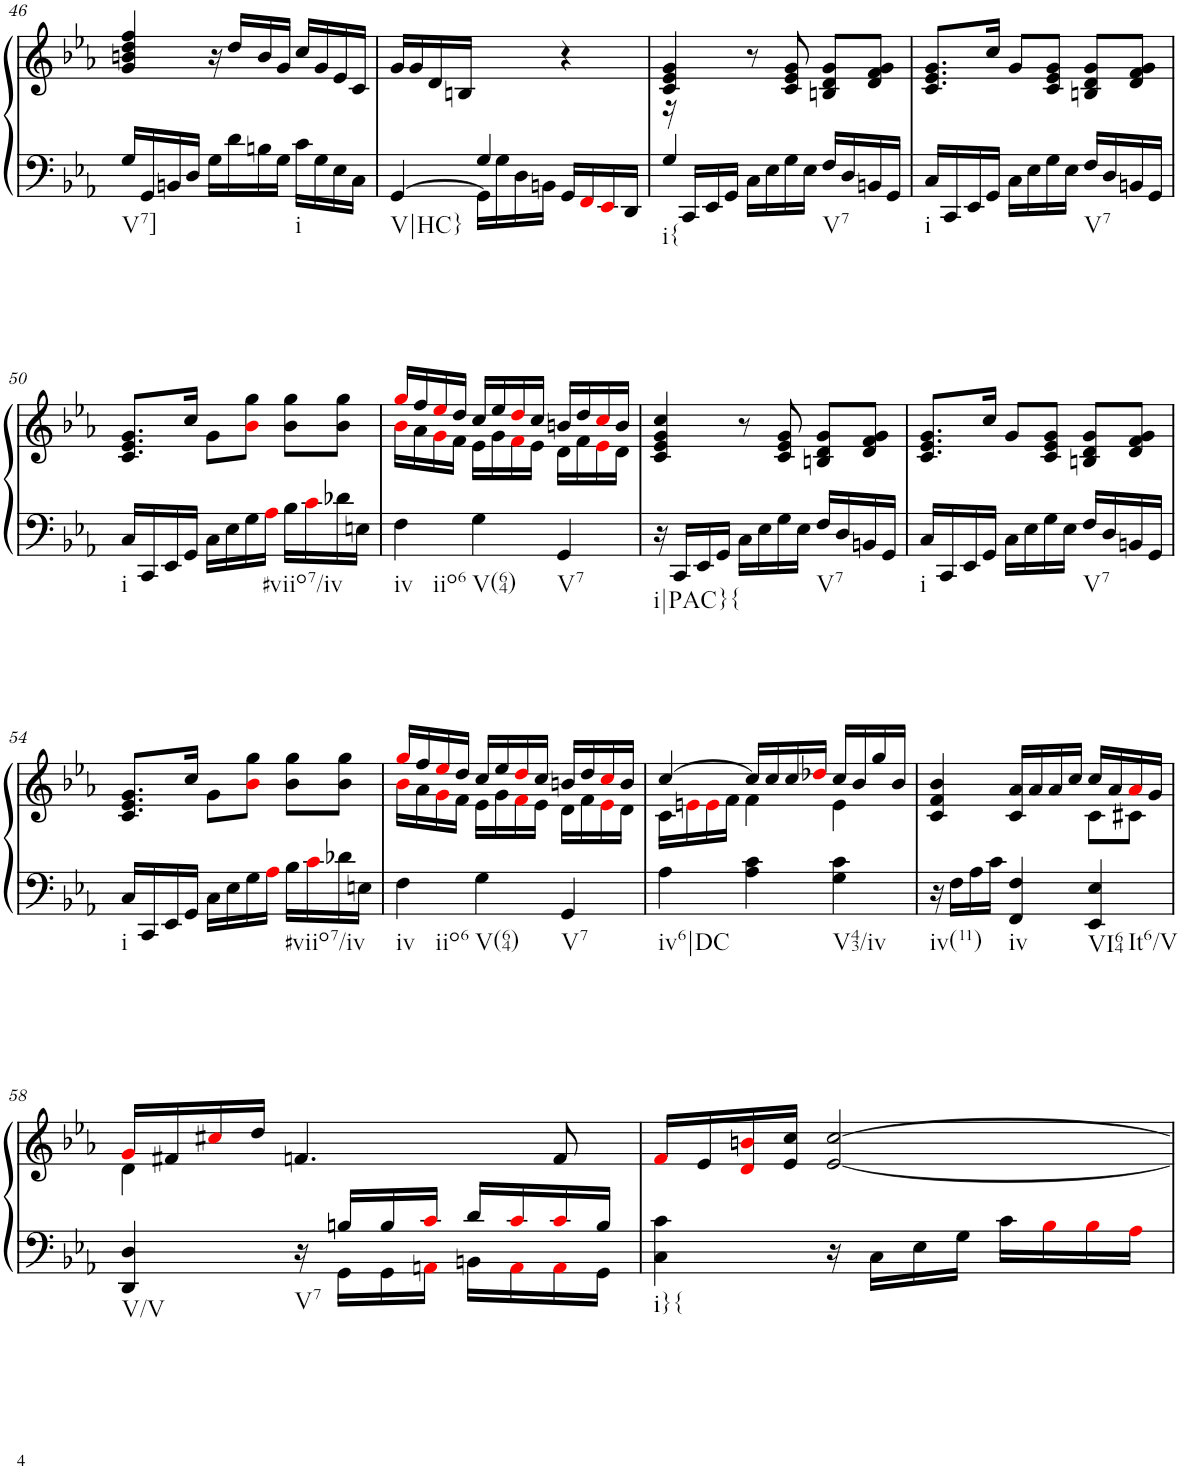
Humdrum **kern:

**kern	**kern
*part1	*part1
*staff2	*staff1
*I"Piano	*
*I'Pno.	*
!!LO:PB:g=z
*clefF4	*clefG2
*k[b-e-a-]	*k[b-e-a-]
*M3/4	*M3/4
=46	=46
!LO:TX:b:t=V7]	!
16G/LL	4g/ 4bn/ 4dd/ 4ff/
16GG/	.
16BBn/	.
16D/JJ	.
16G\LL	16r
16d\	16dd/LL
16Bn\	16b/
16G\JJ	16g/JJ
!LO:TX:b:t=i	!
16c\LL	16cc/LL
16G\	16g/
16E-\	16e-/
16C\JJ	16c/JJ
=47	=47
*^	*
!LO:TX:b:t=V|HC}	!	!
4ryy	[4GG/	16g/LL
.	.	16g/
.	.	16d/
.	.	16Bn/JJ
4G/	16GG\LL]	4ryy
.	16G\	.
.	16D\	.
.	16BBn\JJ	.
4ryy	16GG/LL	4r
.	16FFi/	.
.	16EE-i/	.
.	16DD/JJ	.
=48	=48	=48
!LO:TX:b:t=i{	!	!
16r	4G/	4c/ 4e-/ 4g/
16CC/LL	.	.
16EE-/	.	.
16GG/JJ	.	.
16C\LL	2ryy	8r
16E-\	.	.
16G\	.	8c/ 8e-/ 8g/
16E-\JJ	.	.
!LO:TX:b:t=V7	!	!
16F/LL	.	8Bn/ 8d/ 8g/L
16D/	.	.
16BBn/	.	8d/ 8f/ 8g/J
16GG/JJ	.	.
*v	*v	*
=49	=49
!LO:TX:b:t=i	!
16C/LL	8.c/ 8.e-/ 8.g/L
16CC/	.
16EE-/	.
16GG/JJ	16cc/Jk
16C\LL	8g/L
16E-\	.
16G\	8c/ 8e-/ 8g/J
16E-\JJ	.
!LO:TX:b:t=V7	!
16F/LL	8Bn/ 8d/ 8g/L
16D/	.
16BBn/	8d/ 8f/ 8g/J
16GG/JJ	.
!!LO:LB:g=z
=50	=50
!LO:TX:b:t=i	!
16C/LL	8.c/ 8.e-/ 8.g/L
16CC/	.
16EE-/	.
16GG/JJ	16cc/Jk
16C\LL	8g\L
16E-\	.
16G\	8b-i\ 8gg\J
16A-i\JJ	.
!LO:TX:b:t=#viio7/iv	!
16B-\LL	8b-\ 8gg\L
16ci\	.
16d-X\	8b-\ 8gg\J
16En\JJ	.
=51	=51
*	*^
!LO:TX:b:t=iv	!	!
!LO:TX:b:t=iio6	!	!
4F\	16ggi/LL	16b-i\LL
.	16ff/	16a-\
.	16ee-i/	16gi\
.	16dd/JJ	16f\JJ
!LO:TX:b:t=V(64)	!	!
4G\	16cc/LL	16e-\LL
.	16ee-/	16g\
.	16ddi/	16fi\
.	16cc/JJ	16e-\JJ
!LO:TX:b:t=V7	!	!
4GG/	16bn/LL	16d\LL
.	16dd/	16f\
.	16cci/	16e-i\
.	16b/JJ	16d\JJ
=52	=52	=52
!LO:TX:b:t=i|PAC}{	!	!
*	*v	*v
16r	4c/ 4e-/ 4g/ 4cc/
16CC/LL	.
16EE-/	.
16GG/JJ	.
16C\LL	8r
16E-\	.
16G\	8c/ 8e-/ 8g/
16E-\JJ	.
!LO:TX:b:t=V7	!
16F/LL	8Bn/ 8d/ 8g/L
16D/	.
16BBn/	8d/ 8f/ 8g/J
16GG/JJ	.
=53	=53
!LO:TX:b:t=i	!
16C/LL	8.c/ 8.e-/ 8.g/L
16CC/	.
16EE-/	.
16GG/JJ	16cc/Jk
16C\LL	8g/L
16E-\	.
16G\	8c/ 8e-/ 8g/J
16E-\JJ	.
!LO:TX:b:t=V7	!
16F/LL	8Bn/ 8d/ 8g/L
16D/	.
16BBn/	8d/ 8f/ 8g/J
16GG/JJ	.
!!LO:LB:g=z
=54	=54
!LO:TX:b:t=i	!
16C/LL	8.c/ 8.e-/ 8.g/L
16CC/	.
16EE-/	.
16GG/JJ	16cc/Jk
16C\LL	8g\L
16E-\	.
16G\	8b-i\ 8gg\J
16A-i\JJ	.
!LO:TX:b:t=#viio7/iv	!
16B-\LL	8b-\ 8gg\L
16ci\	.
16d-X\	8b-\ 8gg\J
16En\JJ	.
=55	=55
*	*^
!LO:TX:b:t=iv	!	!
!LO:TX:b:t=iio6	!	!
4F\	16ggi/LL	16b-i\LL
.	16ff/	16a-\
.	16ee-i/	16gi\
.	16dd/JJ	16f\JJ
!LO:TX:b:t=V(64)	!	!
4G\	16cc/LL	16e-\LL
.	16ee-/	16g\
.	16ddi/	16fi\
.	16cc/JJ	16e-\JJ
!LO:TX:b:t=V7	!	!
4GG/	16bn/LL	16d\LL
.	16dd/	16f\
.	16cci/	16e-i\
.	16b/JJ	16d\JJ
=56	=56	=56
!LO:TX:b:t=iv6|DC	!	!
4A-\	[4cc/	16c\LL
.	.	16eni\
.	.	16ei\
.	.	16f\JJ
4A-\ 4c\	16cc/LL]	4f\
.	16cc/	.
.	16cc/	.
.	16dd-Xi/JJ	.
!LO:TX:b:t=V43/iv	!	!
4G\ 4c\	16cc/LL	4e\
.	16b-/	.
.	16gg/	.
.	16b-/JJ	.
=57	=57	=57
!LO:TX:b:t=iv(11)	!	!
16r	4c/ 4f/ 4b-/	2ryy
16F\LL	.	.
16A-\	.	.
16c\JJ	.	.
!LO:TX:b:t=iv	!	!
4FF/ 4F/	16c/ 16a-/LL	.
.	16a-/	.
.	16a-/	.
.	16cc/JJ	.
!LO:TX:b:t=VI64	!	!
!LO:TX:b:t=It6/V	!	!
4EE-/ 4E-/	16cc/LL	8c\L
.	16a-/	.
.	16a-i/	8c#X\J
.	16g/JJ	.
!!LO:LB:g=z	!!
=58	=58	=58
*^	*	*
!LO:TX:b:t=V/V	!	!	!
4DD/ 4D/	16ryy	16gi/LL	4d\
*v	*v	*	*
.	16f#X/	.
.	16cc#Xi/	.
.	16dd/JJ	.
!LO:TX:b:t=V7	!	!
16r	4.fn/	2ryy
*^	*	*
16Bn/LL	16GG\LL	.	.
16B/	16GG\	.	.
16ci/JJ	16AAni\JJ	.	.
16d/LL	16BBn\LL	.	.
16ci/	16AAi\	.	.
16ci/	16AAi\	8f/	.
16B/JJ	16GG\JJ	.	.
*	*	*v	*v
=59	=59	=59
!LO:TX:b:t=i}{	!	!
*v	*v	*
4C\ 4c\	16fi/LL
.	16e-/
.	16di/ 16bni/
.	16e-/ 16cc/JJ
16r	[<2e-/ [2cc/
16C\LL	.
16E-\	.
16G\JJ	.
16c\LL	.
16B-i\	.
16B-i\	.
16A-i\JJ	.
=	=
*-	*-
